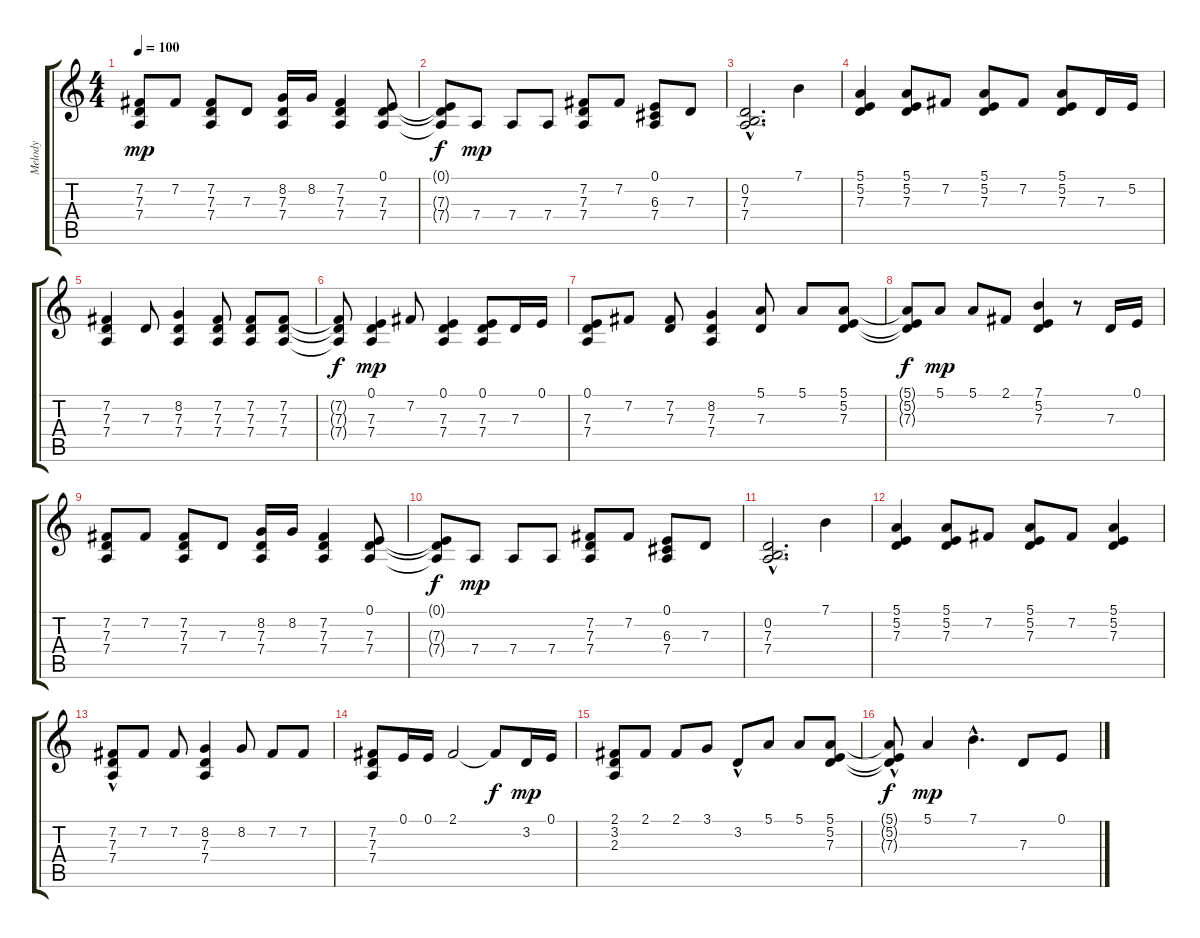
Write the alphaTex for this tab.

\track ("Melody          " "Melody    ") {instrument acousticgrandpiano}
\staff {score tabs}
\tuning (E4 B3 G3 D3 A2 E2) {hide}
\ts (4 4)
\tempo 100
\clef g2
\ks c
(7.2 7.3 7.4).8{dy mp} 7.2.8 (7.2 7.3 7.4).8 7.3.8 (8.2 7.3 7.4).16 8.2.16 (7.2 7.3 7.4).4 (0.1 7.3 7.4).8 |
(0.1{t} 7.3{t} 7.4{t}).8{dy f} 7.4.8{dy mp} 7.4.8 7.4.8 (7.2 7.3 7.4).8 7.2.8 (0.1 6.3 7.4).8 7.3.8 |
(0.2{hac} 7.3{hac} 7.4{hac}).2{d} 7.1.4 |
(5.1 5.2 7.3).4 (5.1 5.2 7.3).8 7.2.8 (5.1 5.2 7.3).8 7.2.8 (5.1 5.2 7.3).8 7.3.16 5.2.16 |
(7.2 7.3 7.4).4 7.3.8 (8.2 7.3 7.4).4 (7.2 7.3 7.4).8 (7.2 7.3 7.4).8 (7.2 7.3 7.4).8 |
(7.2{t} 7.3{t} 7.4{t}).8{dy f} (0.1 7.3 7.4).4{dy mp} 7.2.8 (0.1 7.3 7.4).4 (0.1 7.3 7.4).8 7.3.16 0.1.16 |
(0.1 7.3 7.4).8 7.2.8 (7.2 7.3).8 (8.2 7.3 7.4).4 (5.1 7.3).8 5.1.8 (5.1 5.2 7.3).8 |
(5.1{t} 5.2{t} 7.3{t}).8{dy f} 5.1.8{dy mp} 5.1.8 2.1.8 (7.1 5.2 7.3).4 r.8 7.3.16 0.1.16 |
(7.2 7.3 7.4).8 7.2.8 (7.2 7.3 7.4).8 7.3.8 (8.2 7.3 7.4).16 8.2.16 (7.2 7.3 7.4).4 (0.1 7.3 7.4).8 |
(0.1{t} 7.3{t} 7.4{t}).8{dy f} 7.4.8{dy mp} 7.4.8 7.4.8 (7.2 7.3 7.4).8 7.2.8 (0.1 6.3 7.4).8 7.3.8 |
(0.2{hac} 7.3{hac} 7.4{hac}).2{d} 7.1.4 |
(5.1 5.2 7.3).4 (5.1 5.2 7.3).8 7.2.8 (5.1 5.2 7.3).8 7.2.8 (5.1 5.2 7.3).4 |
(7.2 7.3{hac} 7.4{hac}).8 7.2.8 7.2.8 (8.2 7.3 7.4).4 8.2.8 7.2.8 7.2.8 |
(7.2 7.3 7.4).8 0.1.16 0.1.16 2.1.2 2.1{t}.8{dy f} 3.2.16{dy mp} 0.1.16 |
(2.1 3.2 2.3).8 2.1.8 2.1.8 3.1.8 3.2{hac}.8 5.1.8 5.1.8 (5.1 5.2 7.3).8 |
(5.1{t} 5.2{hac t} 7.3{hac t}).8{dy f} 5.1.4{dy mp} 7.1{hac}.4{d} 7.3.8 0.1.8
